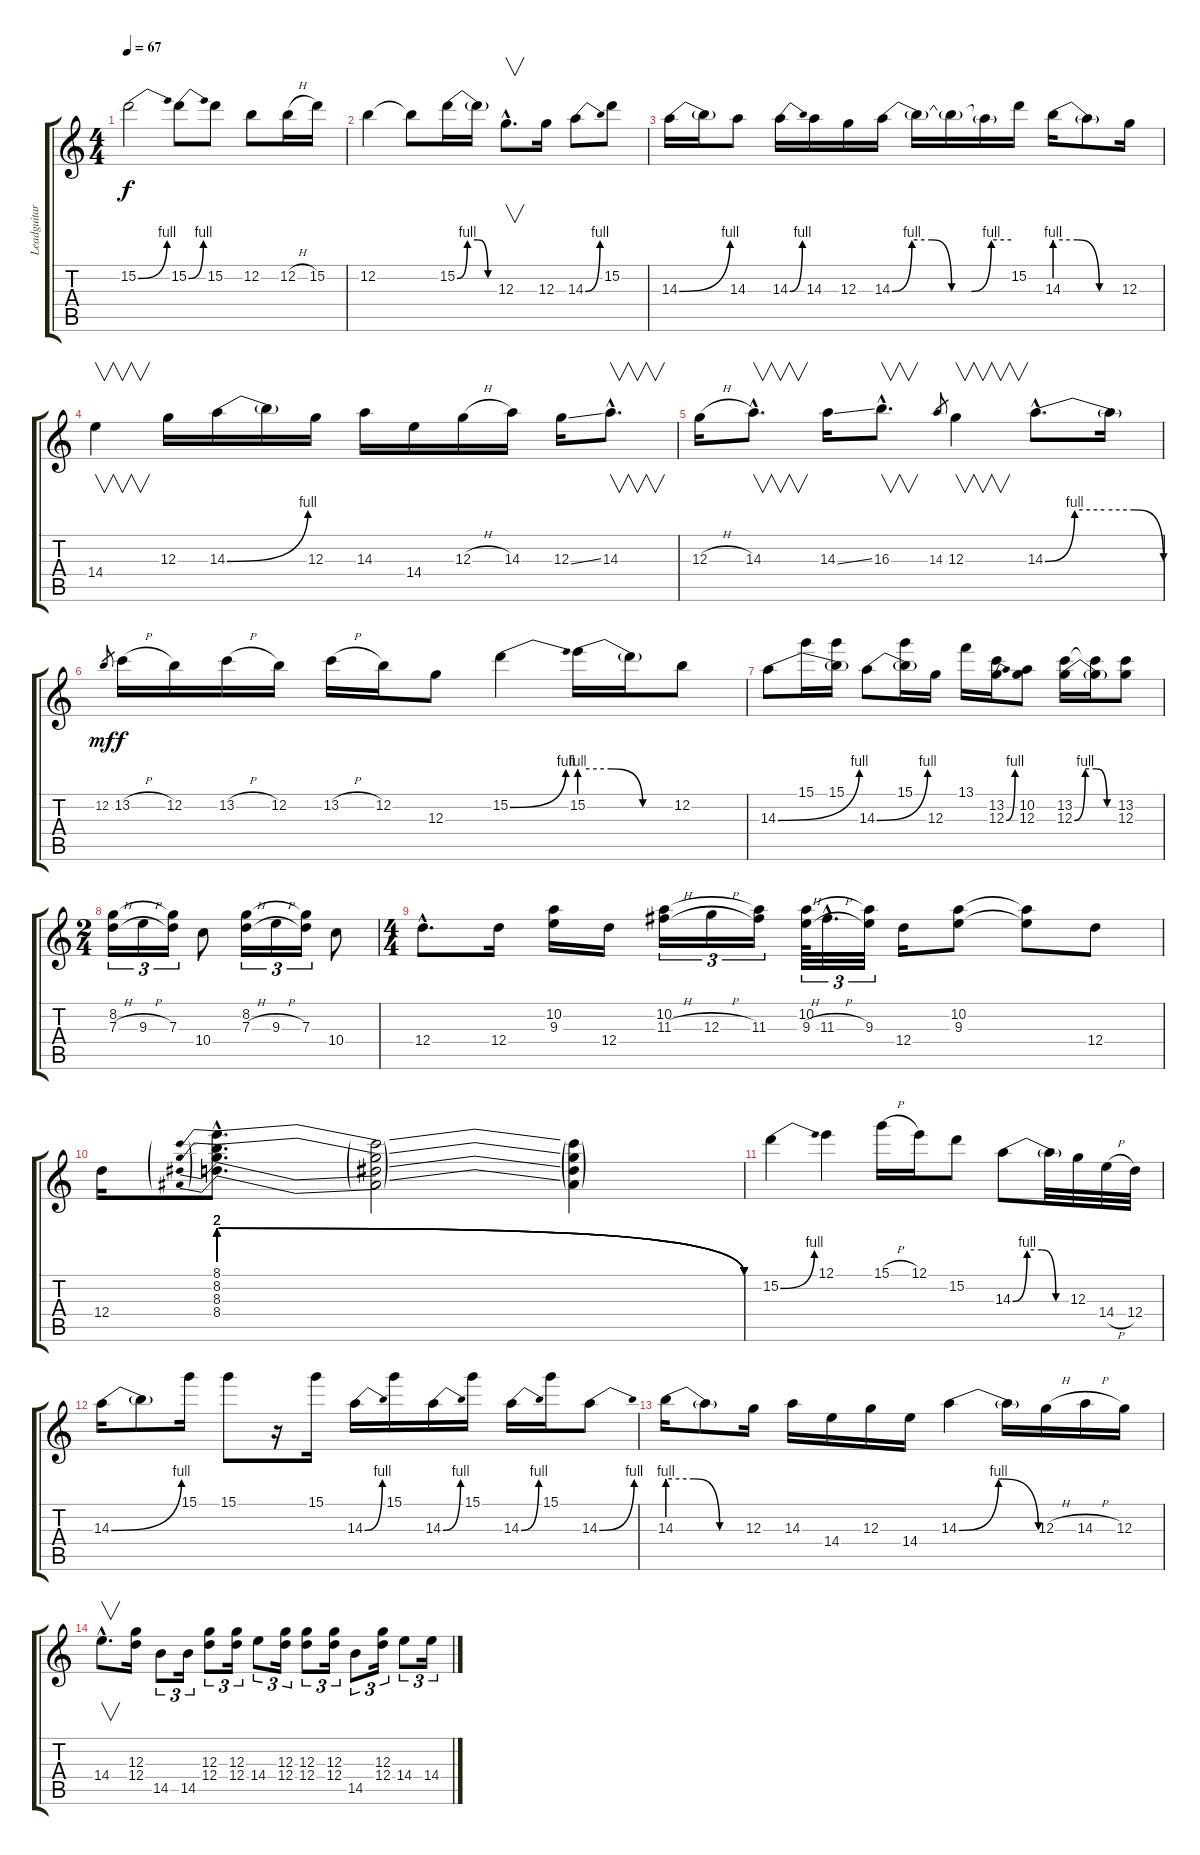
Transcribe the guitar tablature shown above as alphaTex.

\track ("Leadguitar Solo" "Leadguitar") {instrument acousticguitarnylon}
\staff {score tabs}
\tuning (E4 B3 G3 D3 A2 E2) {hide}
\ts (4 4)
\tempo 67
\clef g2
\ks c
15.2{be (bend 0 0 60 4)}.2{dy f volume 16 instrument overdrivenguitar} 15.2{be (bend 0 0 60 4)}.8 15.2.8 12.2.8 12.2{h}.16 15.2.16 |
12.2.4 12.2{t}.8 15.2{be (custom 0 0 15 4 30 4 45 0 60 0)}.16 15.2{t}.16 12.3{hac}.8{v d} 12.3.16 14.3{be (bend 0 0 60 4)}.8 15.2.8 |
14.3{be (bend 0 0 60 4)}.16 14.3{t}.16 14.3.8 14.3{be (bend 0 0 60 4)}.16 14.3.16 12.3.16 14.3{be (custom 0 0 10 4 20 4 30 0 40 0 50 4 60 4)}.16 14.3{t}.16 14.3{t}.16 14.3{t}.16 15.2.16 14.3{be (custom 0 4 20 4 40 0 60 0)}.16 14.3{t}.8 12.3.16 |
14.4.4{v} 12.3.16 14.3{be (bend 0 0 60 4)}.16 14.3{t}.16 12.3.16 14.3.16 14.4.16 12.3{h}.16 14.3.16 12.3{ss}.16 14.3{hac}.8{v d} |
12.3{h}.16 14.3{hac}.8{v d} 14.3{ss}.16 16.3{hac}.8{v d} 14.3.8{gr} 12.3.4{v} 14.3{be (custom 0 0 15 4 30 4 45 4 60 0) hac}.8{d} 14.3{t}.16 |
12.2.8{gr dy mf} 13.2{h}.16{dy f} 12.2.16 13.2{h}.16 12.2.16 13.2{h}.16 12.2.16 12.3.8 15.2{be (bend 0 0 60 4)}.4 15.2{be (custom 0 4 20 4 40 0 60 0)}.16 15.2{t}.16 12.2.8 |
14.3{be (bend 0 0 60 4)}.8 15.1.16 (15.1 14.3{t}).16 14.3{be (bend 0 0 60 4)}.8 (15.1 14.3{t}).16 12.3.16 13.1.16 (13.2 12.3{be (bend 0 0 60 4)}).16 (10.2 12.3).8 (13.2 12.3{be (custom 0 0 15 4 30 4 45 0 60 0)}).16 (13.2{t} 12.3{t}).16 (13.2 12.3).8 |
\ts (2 4)
(8.2 7.3{h}).16{tu (3 2)} 9.3{h}.16{tu (3 2)} (8.2{t} 7.3).16{tu (3 2)} 10.4.8 (8.2 7.3{h}).16{tu (3 2)} 9.3{h}.16{tu (3 2)} (8.2{t} 7.3).16{tu (3 2)} 10.4.8 |
\ts (4 4)
12.4{hac}.8{d} 12.4.16 (10.2 9.3).16 12.4.16 (10.2 11.3{h}).16{tu (3 2)} 12.3{h}.16{tu (3 2)} (10.2{t} 11.3).16{tu (3 2)} (10.2 9.3{h}).64{tu (3 2)} 11.3{h hac}.32{d tu (3 2)} (10.2{t} 9.3).32{tu (3 2)} 12.4.16 (10.2 9.3).8 (10.2{t} 9.3{t}).8 12.4.8 |
12.4.16 (8.1{be (prebendrelease 0 8 60 0) hac} 8.2{be (prebendrelease 0 8 60 0) hac} 8.3{be (prebendrelease 0 8 60 0) hac} 8.4{be (prebendrelease 0 8 60 0) hac}).8{d} (8.1{t} 8.2{t} 8.3{t} 8.4{t}).2 (8.1{t} 8.2{t} 8.3{t} 8.4{t}).4 |
15.2{be (bend 0 0 60 4)}.4 12.1.4 15.1{h}.16 12.1.16 15.2.8 14.3{be (custom 0 0 15 4 30 4 45 0 60 0)}.8 14.3{t}.32 12.3.32 14.4{h}.32 12.4.32 |
14.3{be (bend 0 0 60 4)}.16 14.3{t}.8 15.1.16 15.1.8 r.16 15.1.16 14.3{be (bend 0 0 60 4)}.16 15.1.16 14.3{be (bend 0 0 60 4)}.16 15.1.16 14.3{be (bend 0 0 60 4)}.16 15.1.16 14.3{be (bend 0 0 60 4)}.8 |
14.3{be (custom 0 4 20 4 40 0 60 0)}.16{volume 0} 14.3{t}.8 12.3.16 14.3.16 14.4.16 12.3.16 14.4.16 14.3{be (bendrelease 0 0 15 4 45 4 60 0)}.4 14.3{t}.16 12.3{h}.16 14.3{h}.16 12.3.16 |
14.4{hac}.8{v d} (12.3 12.4).16 14.5.8{tu (3 2)} 14.5.16{tu (3 2)} (12.3 12.4).8{tu (3 2)} (12.3 12.4).16{tu (3 2)} 14.4.8{tu (3 2)} (12.3 12.4).16{tu (3 2)} (12.3 12.4).8{tu (3 2)} (12.3 12.4).16{tu (3 2)} 14.5.8{tu (3 2)} (12.3 12.4).16{tu (3 2)} 14.4.8{tu (3 2)} 14.4.16{tu (3 2)}
